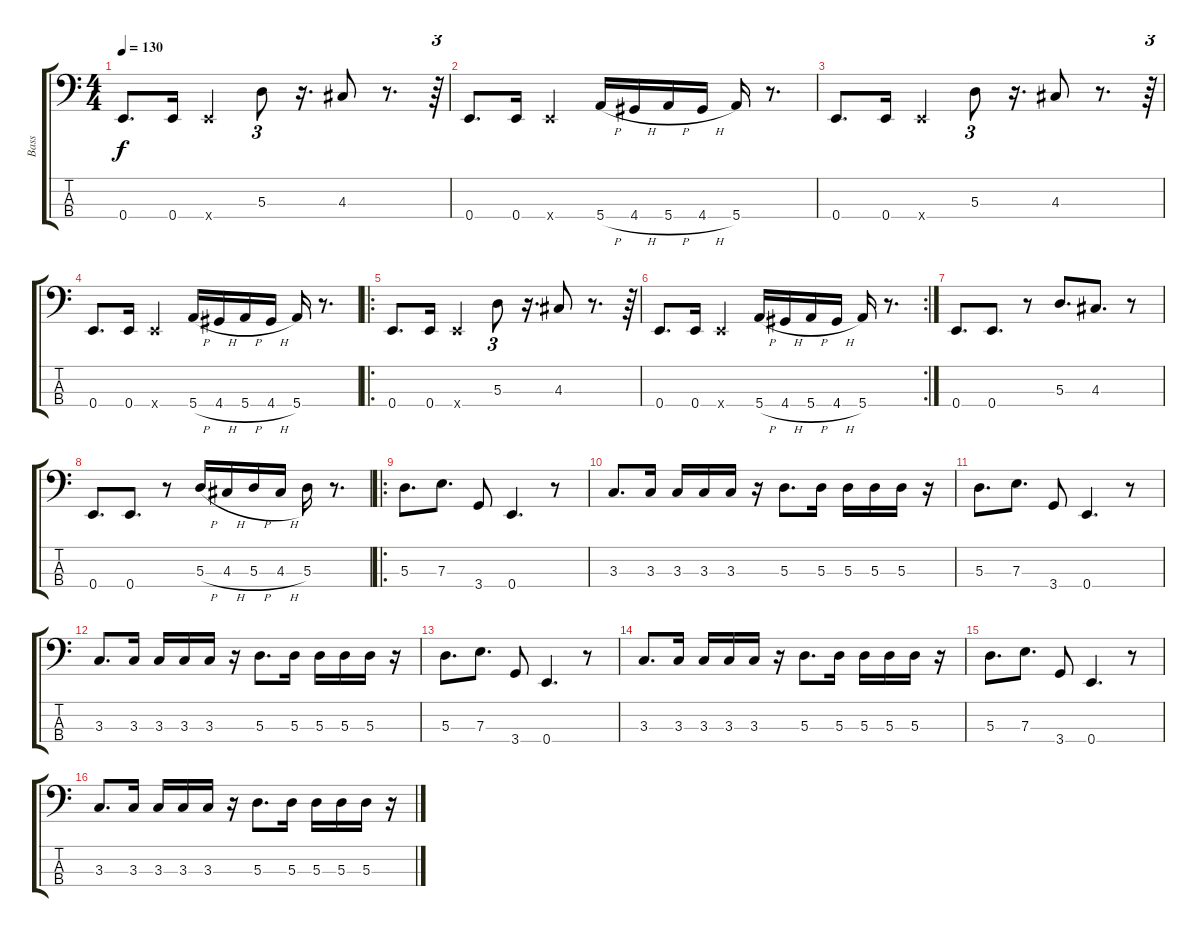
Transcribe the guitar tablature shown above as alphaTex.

\track ("Bass" "Bass") {instrument slapbass2}
\staff {score tabs}
\tuning (G2 D2 A1 E1) {hide}
\ts (4 4)
\tempo 130
\clef f4
\ks c
0.4.8{d dy f instrument slapbass2} 0.4.16 0.4{x}.4 5.3.8{tu (3 2)} r.16{d} 4.3.8 r.8{d} r.64{tu (3 2)} |
0.4.8{d} 0.4.16 0.4{x}.4 5.4{h}.16 4.4{h}.16 5.4{h}.16 4.4{h}.16 5.4.16 r.8{d} |
0.4.8{d} 0.4.16 0.4{x}.4 5.3.8{tu (3 2)} r.16{d} 4.3.8 r.8{d} r.64{tu (3 2)} |
0.4.8{d} 0.4.16 0.4{x}.4 5.4{h}.16 4.4{h}.16 5.4{h}.16 4.4{h}.16 5.4.16 r.8{d} |
\ro
0.4.8{d} 0.4.16 0.4{x}.4 5.3.8{tu (3 2)} r.16{d} 4.3.8 r.8{d} r.64{tu (3 2)} |
\rc 2
0.4.8{d} 0.4.16 0.4{x}.4 5.4{h}.16 4.4{h}.16 5.4{h}.16 4.4{h}.16 5.4.16 r.8{d} |
0.4.8{d} 0.4.8{d} r.8 5.3.8{d} 4.3.8{d} r.8 |
0.4.8{d} 0.4.8{d} r.8 5.3{h}.16 4.3{h}.16 5.3{h}.16 4.3{h}.16 5.3.16 r.8{d} |
\ro
5.3.8{d} 7.3.8{d} 3.4.8 0.4.4{d} r.8 |
3.3.8{d} 3.3.16 3.3.16 3.3.16 3.3.16 r.16 5.3.8{d} 5.3.16 5.3.16 5.3.16 5.3.16 r.16 |
5.3.8{d} 7.3.8{d} 3.4.8 0.4.4{d} r.8 |
3.3.8{d} 3.3.16 3.3.16 3.3.16 3.3.16 r.16 5.3.8{d} 5.3.16 5.3.16 5.3.16 5.3.16 r.16 |
5.3.8{d} 7.3.8{d} 3.4.8 0.4.4{d} r.8 |
3.3.8{d} 3.3.16 3.3.16 3.3.16 3.3.16 r.16 5.3.8{d} 5.3.16 5.3.16 5.3.16 5.3.16 r.16 |
5.3.8{d} 7.3.8{d} 3.4.8 0.4.4{d} r.8 |
3.3.8{d} 3.3.16 3.3.16 3.3.16 3.3.16 r.16 5.3.8{d} 5.3.16 5.3.16 5.3.16 5.3.16 r.16
